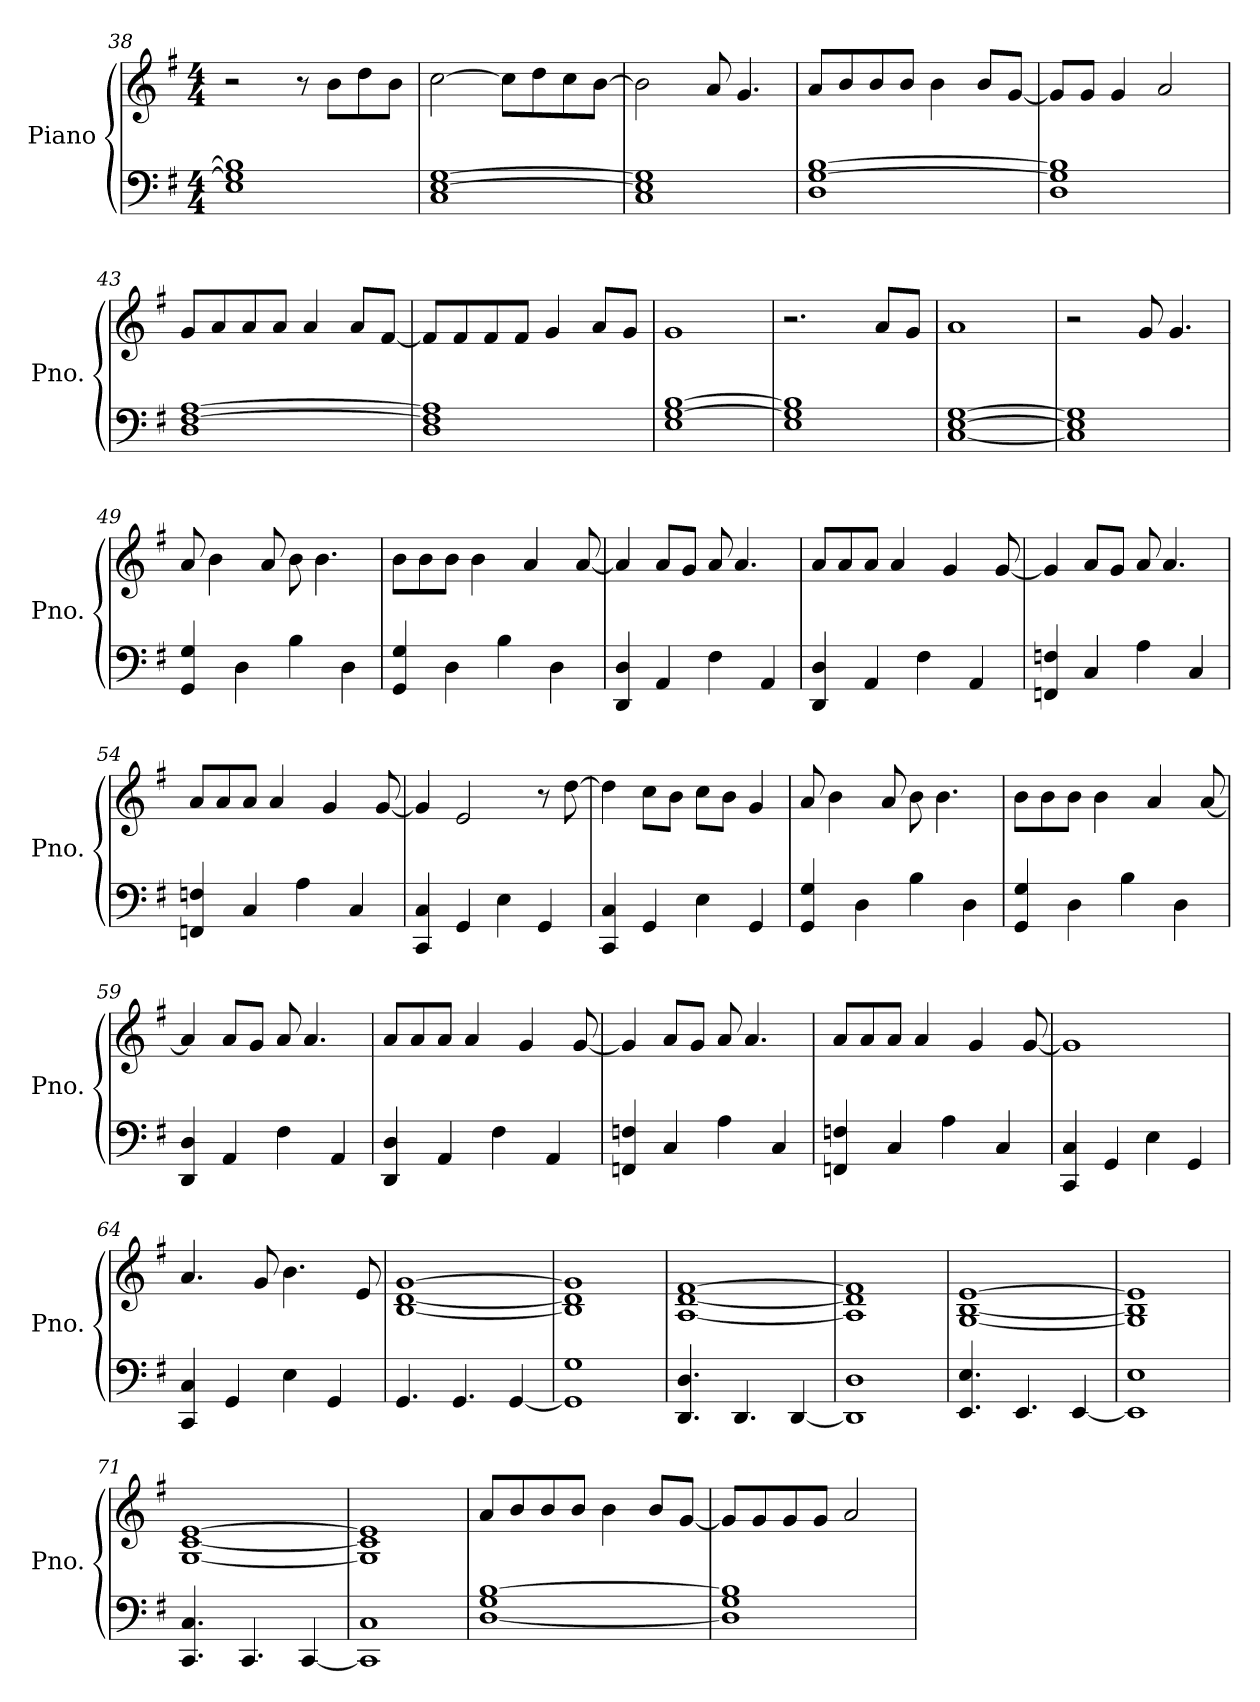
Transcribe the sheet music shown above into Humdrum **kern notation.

**kern	**kern
*part1	*part1
*staff2	*staff1
*I"Piano	*
*I'Pno.	*
*clefF4	*clefG2
*k[f#]	*k[f#]
*M4/4	*M4/4
=38	=38
1E 1G] 1B]	2r
.	8r
.	8b\L
.	8dd\
.	8b\J
=39	=39
1C [1E [1G	[2cc\
.	8cc\L]
.	8dd\
.	8cc\
.	[8b\J
=40	=40
1C 1E] 1G]	2b\]
.	8a/
.	4.g/
=41	=41
1D [1G [1B	8a/L
.	8b/
.	8b/
.	8b/J
.	4b\
.	8b/L
.	[8g/J
=42	=42
1D 1G] 1B]	8g/L]
.	8g/J
.	4g/
.	2a/
=43	=43
1D [1F# [1A	8g/L
.	8a/
.	8a/
.	8a/J
.	4a/
.	8a/L
.	[8f#/J
!!LO:LB:g=z
=44	=44
1D 1F#] 1A]	8f#/L]
.	8f#/
.	8f#/
.	8f#/J
.	4g/
.	8a/L
.	8g/J
=45	=45
1E [1G [1B	1g
=46	=46
1E 1G] 1B]	2.r
.	8a/L
.	8g/J
=47	=47
[1C [1E [1G	1a
=48	=48
1C] 1E] 1G]	2r
.	8g/
.	4.g/
=49	=49
4GG/ 4G/	8a/
.	4b\
4D\	.
.	8a/
4B\	8b\
.	4.b\
4D\	.
=50	=50
4GG/ 4G/	8b\L
.	8b\
4D\	8b\J
.	4b\
4B\	.
.	4a/
4D\	.
.	[8a/
=51	=51
4DD/ 4D/	4a/]
4AA/	8a/L
.	8g/J
4F#\	8a/
.	4.a/
4AA/	.
!!LO:LB:g=z
=52	=52
4DD/ 4D/	8a/L
.	8a/
4AA/	8a/J
.	4a/
4F#\	.
.	4g/
4AA/	.
.	[8g/
=53	=53
4FFn/ 4Fn/	4g/]
4C/	8a/L
.	8g/J
4A\	8a/
.	4.a/
4C/	.
=54	=54
4FFn/ 4Fn/	8a/L
.	8a/
4C/	8a/J
.	4a/
4A\	.
.	4g/
4C/	.
.	[8g/
=55	=55
4CC/ 4C/	4g/]
4GG/	2e/
4E\	.
4GG/	8r
.	[8dd\
=56	=56
4CC/ 4C/	4dd\]
4GG/	8cc\L
.	8b\J
4E\	8cc\L
.	8b\J
4GG/	4g/
=57	=57
4GG/ 4G/	8a/
.	4b\
4D\	.
.	8a/
4B\	8b\
.	4.b\
4D\	.
!!LO:LB:g=z
=58	=58
4GG/ 4G/	8b\L
.	8b\
4D\	8b\J
.	4b\
4B\	.
.	4a/
4D\	.
.	[8a/
=59	=59
4DD/ 4D/	4a/]
4AA/	8a/L
.	8g/J
4F#\	8a/
.	4.a/
4AA/	.
=60	=60
4DD/ 4D/	8a/L
.	8a/
4AA/	8a/J
.	4a/
4F#\	.
.	4g/
4AA/	.
.	[8g/
=61	=61
4FFn/ 4Fn/	4g/]
4C/	8a/L
.	8g/J
4A\	8a/
.	4.a/
4C/	.
=62	=62
4FFn/ 4Fn/	8a/L
.	8a/
4C/	8a/J
.	4a/
4A\	.
.	4g/
4C/	.
.	[8g/
=63	=63
4CC/ 4C/	1g]
4GG/	.
4E\	.
4GG/	.
!!LO:LB:g=z
=64	=64
4CC/ 4C/	4.a/
4GG/	.
.	8g/
4E\	4.b\
4GG/	.
.	8e/
=65	=65
4.GG/	[1B [1d [1g
4.GG/	.
[4GG/	.
=66	=66
1GG] 1G	1B] 1d] 1g]
=67	=67
4.DD/ 4.D/	[1A [1d [1f#
4.DD/	.
[4DD/	.
=68	=68
1DD] 1D	1A] 1d] 1f#]
=69	=69
4.EE/ 4.E/	[1G [1B [1e
4.EE/	.
[4EE/	.
=70	=70
1EE] 1E	1G] 1B] 1e]
=71	=71
4.CC/ 4.C/	[1G [1c [1e
4.CC/	.
[4CC/	.
=72	=72
1CC] 1C	1G] 1c] 1e]
=73	=73
[1D 1G [1B	8a/L
.	8b/
.	8b/
.	8b/J
.	4b\
.	8b/L
.	[8g/J
!!LO:LB:g=z
=74	=74
1D] 1G 1B]	8g/L]
.	8g/
.	8g/
.	8g/J
.	2a/
=	=
*-	*-
